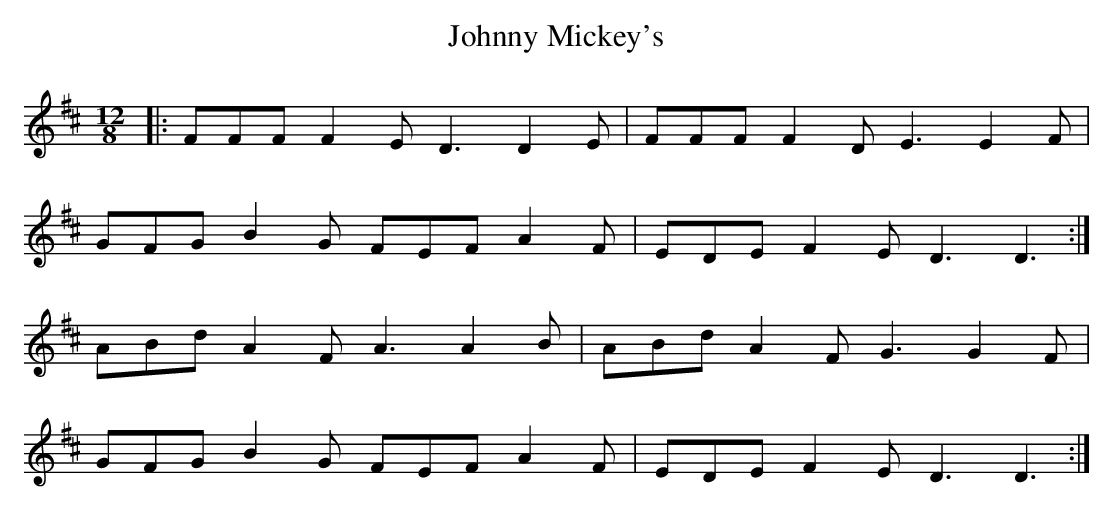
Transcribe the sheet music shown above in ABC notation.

X:1
T: Johnny Mickey's
M: 12/8
L: 1/8
K: Dmaj
|:FFF F2E D3 D2 E|FFF F2D E3 E2F|
GFG B2G FEF A2F|EDE F2E D3 D3:|
ABd A2F A3 A2 B|ABd A2F G3 G2F|
GFG B2G FEF A2F|EDE F2E D3 D3:|
